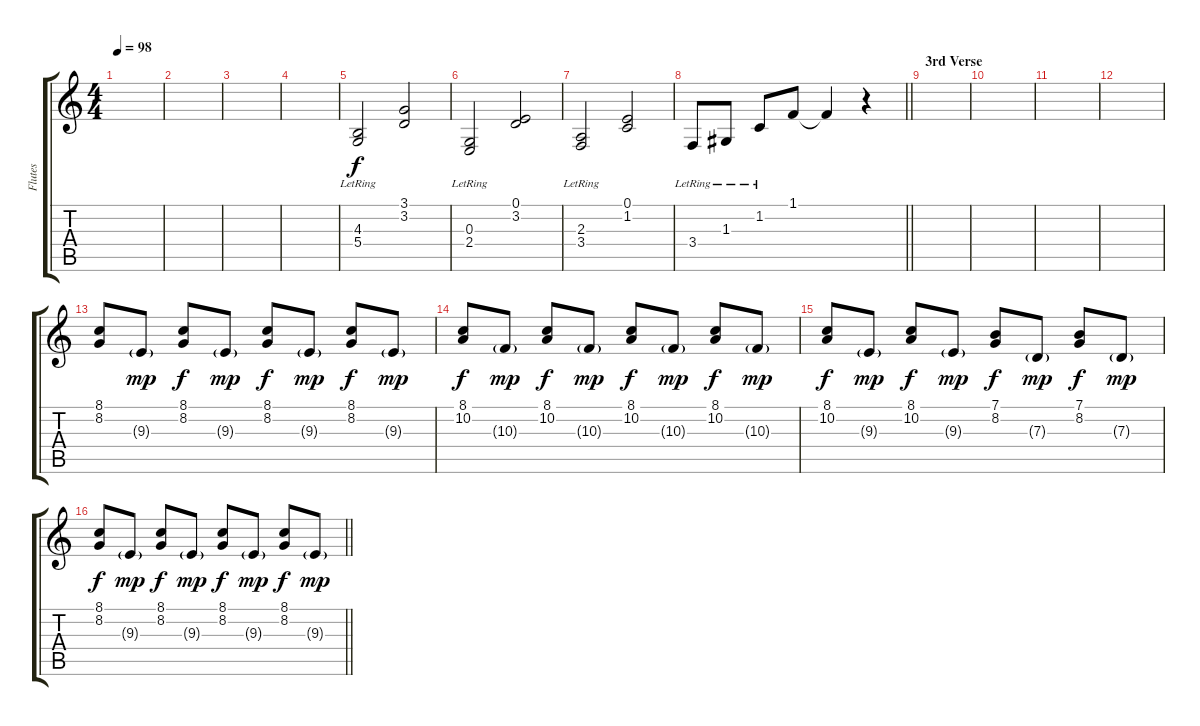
\track ("Flutes" "Flutes") {instrument flute}
\staff {score tabs}
\tuning (E4 B3 G3 D3 A2 E2) {hide}
\ts (4 4)
\tempo 98
\clef g2
\ks c
|
|
|
|
(4.3{lr} 5.4{lr}).2{dy f} (3.1 3.2).2 |
(0.3{lr} 2.4{lr}).2 (0.1 3.2).2 |
(2.3{lr} 3.4{lr}).2 (0.1 1.2).2 |
\barLineRight lightlight
3.4{lr}.8 1.3{lr}.8 1.2{lr}.8 1.1.8 1.1{t}.4 r.4 |
\section ("" "3rd Verse")
|
|
|
|
(8.1 8.2).8 9.3{g}.8{dy mp} (8.1 8.2).8{dy f} 9.3{g}.8{dy mp} (8.1 8.2).8{dy f} 9.3{g}.8{dy mp} (8.1 8.2).8{dy f} 9.3{g}.8{dy mp} |
(8.1 10.2).8{dy f} 10.3{g}.8{dy mp} (8.1 10.2).8{dy f} 10.3{g}.8{dy mp} (8.1 10.2).8{dy f} 10.3{g}.8{dy mp} (8.1 10.2).8{dy f} 10.3{g}.8{dy mp} |
(8.1 10.2).8{dy f} 9.3{g}.8{dy mp} (8.1 10.2).8{dy f} 9.3{g}.8{dy mp} (7.1 8.2).8{dy f} 7.3{g}.8{dy mp} (7.1 8.2).8{dy f} 7.3{g}.8{dy mp} |
\barLineRight lightlight
(8.1 8.2).8{dy f} 9.3{g}.8{dy mp} (8.1 8.2).8{dy f} 9.3{g}.8{dy mp} (8.1 8.2).8{dy f} 9.3{g}.8{dy mp} (8.1 8.2).8{dy f} 9.3{g}.8{dy mp}
